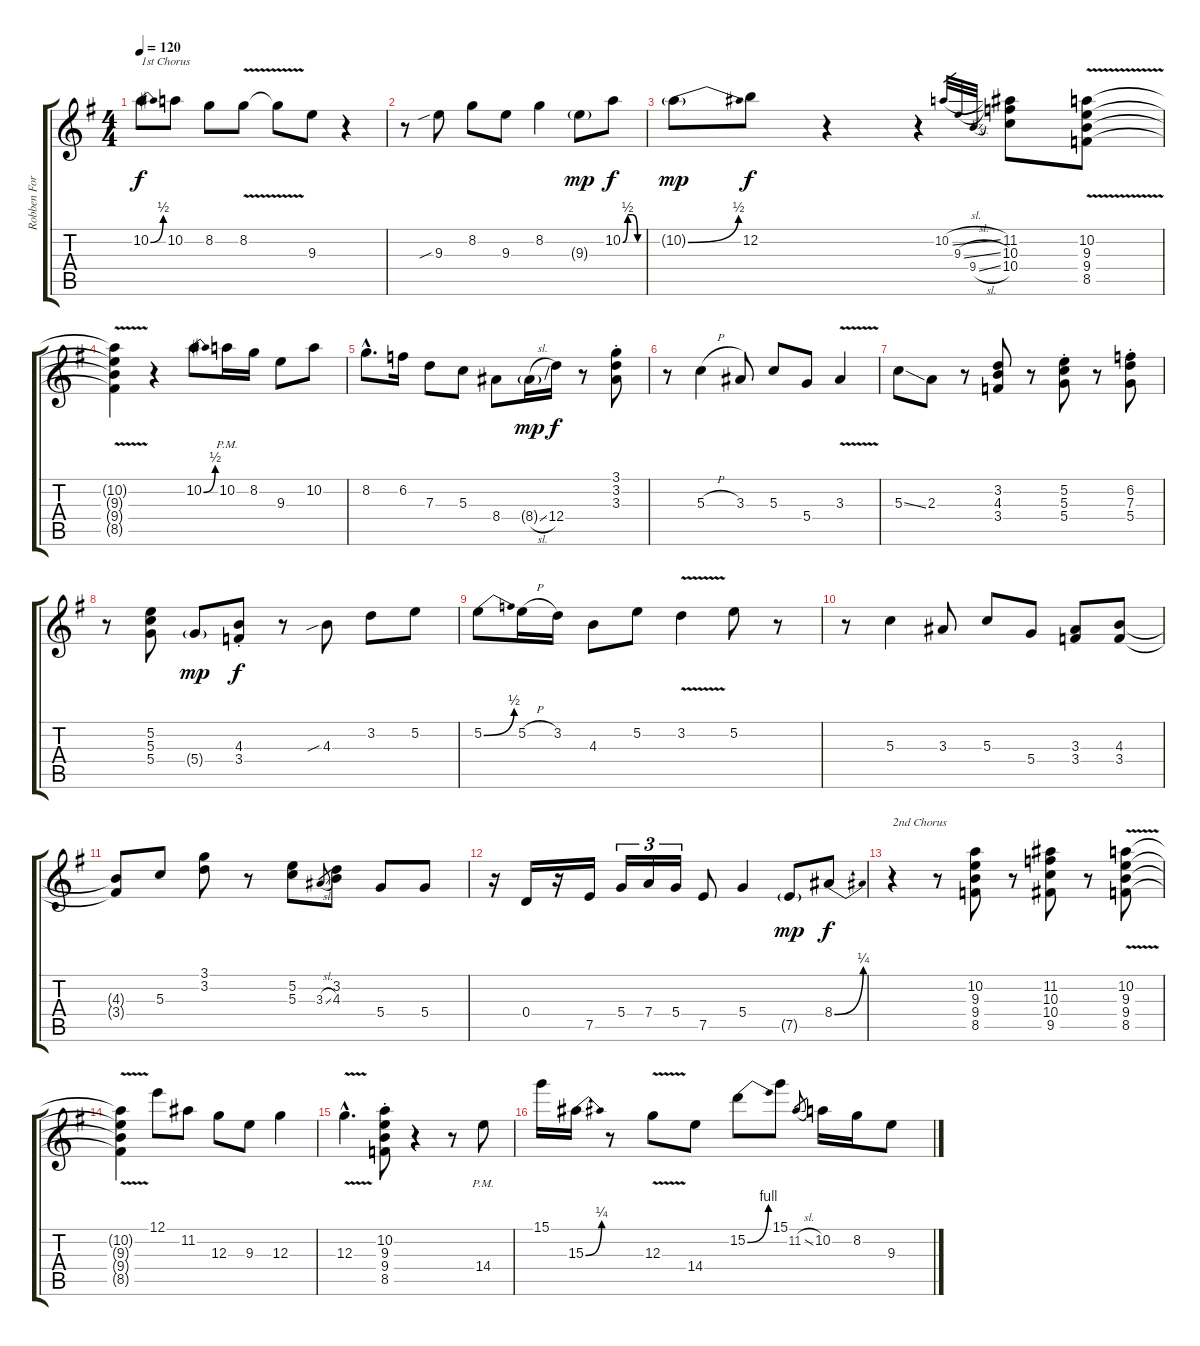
\track ("Robben Ford" "Robben For") {instrument electricguitarjazz}
\staff {score tabs}
\tuning (E4 B3 G3 D3 A2 E2) {hide}
\ts (4 4)
\tempo 120
\clef g2
\ks g
10.2{be (bend 0 0 60 2)}.8{txt "1st Chorus" dy f instrument electricguitarjazz} 10.2.8 8.2.8 8.2{v}.8 8.2{t}.8 9.3.8 r.4 |
r.8 9.3{sib}.8 8.2.8 9.3.8 8.2.4 9.3{g}.8{dy mp} 10.2{be (custom 0 0 15 2 30 2 45 0 60 0)}.8{dy f} |
10.2{be (bend 0 0 60 2) g}.8{dy mp} 12.2.8{dy f} r.4 r.4 10.2{sl}.32{gr} 9.3{sl}.32{gr} 9.4{sl}.32{gr} (11.2 10.3 10.4).8 (10.2 9.3 9.4 8.5{v}).8 |
(10.2{t} 9.3{t} 9.4{t} 8.5{t}).4 r.4 10.2{be (bend 0 0 60 2)}.8 10.2{pm}.16 8.2.16 9.3.8 10.2.8 |
8.2{hac}.8{d} 6.2.16 7.3.8 5.3.8 8.4.8 8.4{sl g}.16{dy mp} 12.4.16{dy f} r.8 (3.1{st} 3.2 3.3).8 |
r.8 5.3{h}.4 3.3.8 5.3.8 5.4.8 3.3{v}.4 |
5.3{ss}.8 2.3.8 r.8 (3.2 4.3 3.4).8 r.8 (5.2 5.3{st} 5.4).8 r.8 (6.2 7.3{st} 5.4).8 |
r.8 (5.2 5.3 5.4).8 5.4{g}.8{dy mp} (4.3{st} 3.4).8{dy f} r.8 4.3{sib}.8 3.2.8 5.2.8 |
5.2{be (bend 0 0 60 2)}.8 5.2{h}.16 3.2.16 4.3.8 5.2.8 3.2{v}.4 5.2.8 r.8 |
r.8 5.3.4 3.3.8 5.3.8 5.4.8 (3.3 3.4).8 (4.3 3.4).8 |
(4.3{t} 3.4{t}).8 5.3.8 (3.1 3.2).8 r.8 (5.2 5.3).8 3.3{sl}.8{gr} (3.2 4.3).8 5.4.8 5.4.8 |
r.16 0.4.16 r.16 7.5.16 5.4.16{tu (3 2)} 7.4.16{tu (3 2)} 5.4.16{tu (3 2)} 7.5.8 5.4.4 7.5{g}.8{dy mp} 8.4{be (bend 0 0 60 1)}.8{dy f} |
r.4{txt "2nd Chorus"} r.8 (10.2 9.3 9.4 8.5).8 r.8 (11.2 10.3 10.4 9.5).8 r.8 (10.2{v} 9.3 9.4 8.5).8 |
(10.2{t} 9.3{t} 9.4{t} 8.5{t}).4 12.1.8 11.2.8 12.3.8 9.3.8 12.3.4 |
12.3{v hac}.4{d} (10.2{st} 9.3 9.4 8.5).8 r.4 r.8 14.4{pm}.8 |
15.1.16 15.3{be (bend 0 0 60 1)}.16 r.8 12.3{v}.8 14.4.8 15.2{be (bend 0 0 60 4)}.8 15.1.8 11.2{sl}.8{gr} 10.2.16 8.2.16 9.3.8
